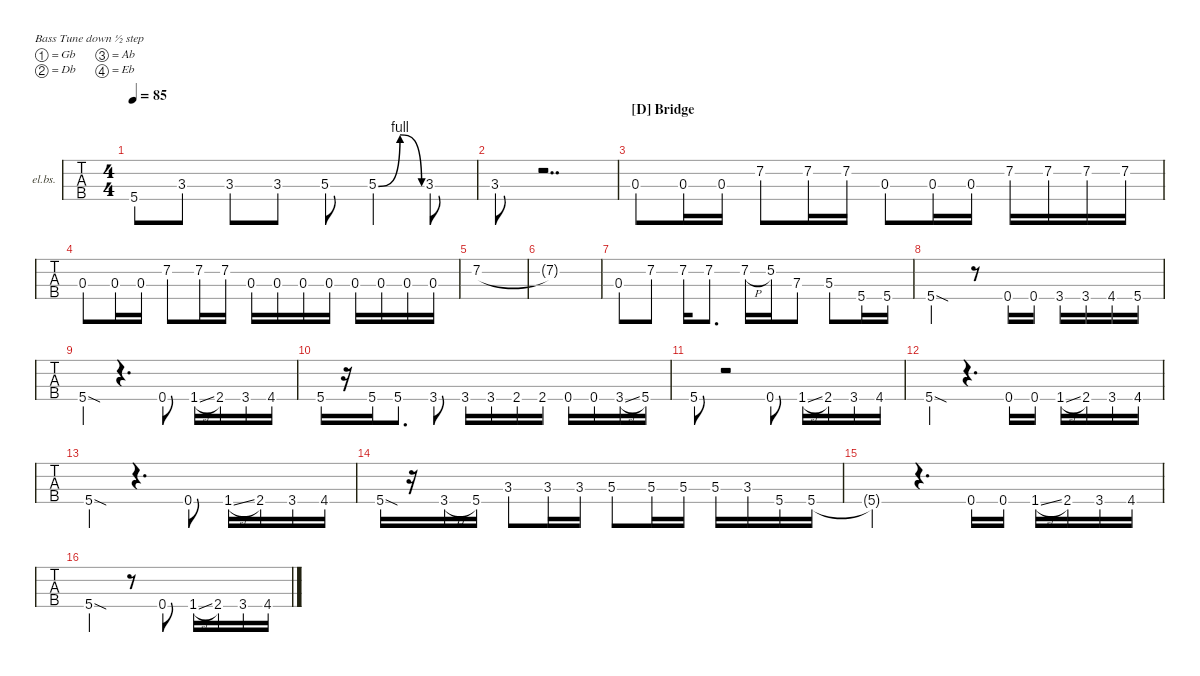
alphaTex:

\defaultSystemsLayout 4
\hideDynamics
\bracketExtendMode nobrackets
\firstSystemTrackNameOrientation horizontal
\otherSystemsTrackNameOrientation horizontal
\track ("Bass" "el.bs.") {instrument electricbasspick}
\staff {tabs}
\tuning (Gb2 Db2 Ab1 Eb1)
\ts (4 4)
\tempo 85
\clef f4
\ks a
5.4{acc #}.8{dy mf} 3.3{acc forcenatural}.8 3.3{acc forcenatural}.8 3.3{acc forcenatural}.8 5.3{acc #}.8 5.3{be (bendrelease 0 0 10.2 4 45 4 52.8 0) acc #}.4 3.3{acc forcenatural}.8 |
3.3{acc forcenatural}.8 r.2{dd} |
\section ("D" "Bridge")
0.3{acc #}.8 0.3{acc #}.16 0.3{acc #}.16 7.2{acc #}.8 7.2{acc #}.16 7.2{acc #}.16 0.3{acc #}.8 0.3{acc #}.16 0.3{acc #}.16 7.2{acc #}.16 7.2{acc #}.16 7.2{acc #}.16 7.2{acc #}.16 |
0.3{acc #}.8 0.3{acc #}.16 0.3{acc #}.16 7.2{acc #}.8 7.2{acc #}.16 7.2{acc #}.16 0.3{acc #}.16 0.3{acc #}.16 0.3{acc #}.16 0.3{acc #}.16 0.3{acc #}.16 0.3{acc #}.16 0.3{acc #}.16 0.3{acc #}.16 |
7.2{acc #}.1 |
7.2{t acc #}.1 |
0.3{acc #}.8 7.2{acc #}.8 7.2{acc #}.16 7.2{acc #}.8{d} 7.2{h acc #}.16 5.2{acc #}.16 7.3{acc #}.8 5.3{acc #}.8 5.4{acc #}.16 5.4{acc #}.16 |
5.4{sod acc #}.2 r.8 0.4{acc #}.16 0.4{acc #}.16 3.4{acc #}.16 3.4{acc #}.16 4.4{acc forcenatural}.16 5.4{acc #}.16 |
5.4{sod acc #}.4 r.4{d} 0.4{acc #}.8 1.4{sl acc forcenatural}.16 2.4{acc forcenatural}.16 3.4{acc #}.16 4.4{acc forcenatural}.16 |
5.4{acc #}.16 r.16 5.4{acc #}.16 5.4{acc #}.8{d} 3.4{acc #}.8 3.4{acc #}.16 3.4{acc #}.16 2.4{acc forcenatural}.16 2.4{acc forcenatural}.16 0.4{acc #}.16 0.4{acc #}.16 3.4{sl acc #}.16 5.4{acc #}.16 |
5.4{acc #}.8 r.2 0.4{acc #}.8 1.4{sl acc forcenatural}.16 2.4{acc forcenatural}.16 3.4{acc #}.16 4.4{acc forcenatural}.16 |
5.4{sod acc #}.4 r.4{d} 0.4{acc #}.16 0.4{acc #}.16 1.4{sl acc forcenatural}.16 2.4{acc forcenatural}.16 3.4{acc #}.16 4.4{acc forcenatural}.16 |
5.4{sod acc #}.4 r.4{d} 0.4{acc #}.8 1.4{sl acc forcenatural}.16 2.4{acc forcenatural}.16 3.4{acc #}.16 4.4{acc forcenatural}.16 |
5.4{sod acc #}.16 r.16 3.4{h acc #}.16 5.4{acc #}.16 3.3{acc forcenatural}.8 3.3{acc forcenatural}.16 3.3{acc forcenatural}.16 5.3{acc #}.8 5.3{acc #}.16 5.3{acc #}.16 5.3{acc #}.16 3.3{acc forcenatural}.16 5.4{acc #}.16 5.4{acc #}.16 |
5.4{t acc #}.4 r.4{d} 0.4{acc #}.16 0.4{acc #}.16 1.4{sl acc forcenatural}.16 2.4{acc forcenatural}.16 3.4{acc #}.16 4.4{acc forcenatural}.16 |
5.4{sod acc #}.2 r.8 0.4{acc #}.8 1.4{sl acc forcenatural}.16 2.4{acc forcenatural}.16 3.4{acc #}.16 4.4{acc forcenatural}.16
